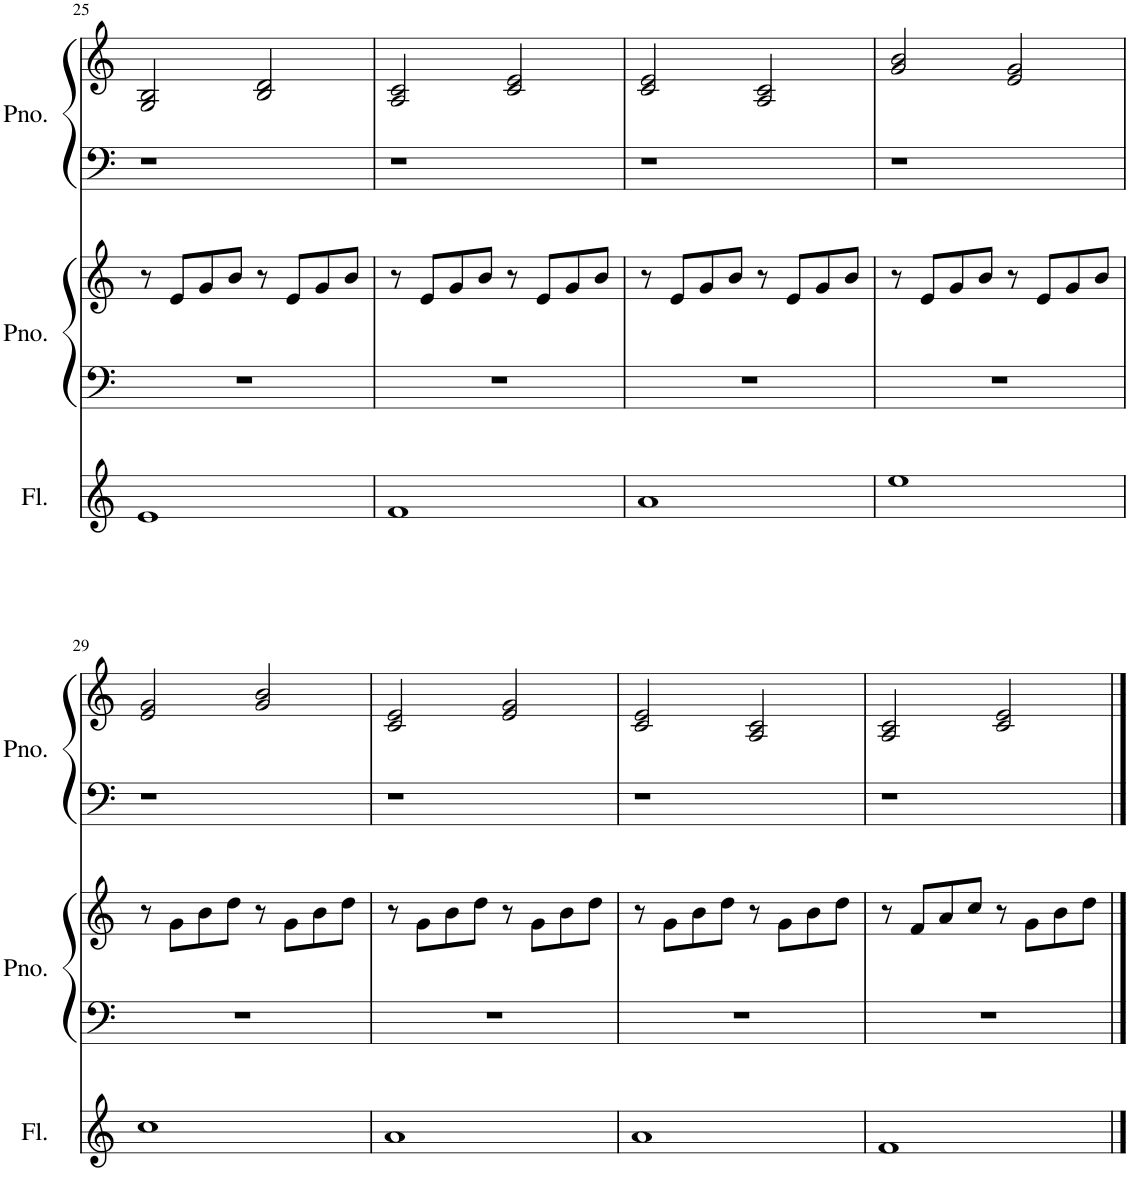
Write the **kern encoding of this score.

**kern	**kern	**kern	**kern	**kern
*part3	*part2	*part2	*part1	*part1
*staff5	*staff4	*staff3	*staff2	*staff1
*I"Flute	*I"Piano	*	*I"Piano	*
*I'Fl.	*I'Pno.	*	*I'Pno.	*
!!LO:PB:g=z
*clefG2	*clefF4	*clefG2	*clefF4	*clefG2
*k[]	*k[]	*k[]	*k[]	*k[]
=25	=25	=25	=25	=25
1e	1r	8r	1r	2G/ 2B/
.	.	8e/L	.	.
.	.	8g/	.	.
.	.	8b/J	.	.
.	.	8r	.	2B/ 2d/
.	.	8e/L	.	.
.	.	8g/	.	.
.	.	8b/J	.	.
=26	=26	=26	=26	=26
1f	1r	8r	1r	2A/ 2c/
.	.	8e/L	.	.
.	.	8g/	.	.
.	.	8b/J	.	.
.	.	8r	.	2c/ 2e/
.	.	8e/L	.	.
.	.	8g/	.	.
.	.	8b/J	.	.
=27	=27	=27	=27	=27
1a	1r	8r	1r	2c/ 2e/
.	.	8e/L	.	.
.	.	8g/	.	.
.	.	8b/J	.	.
.	.	8r	.	2A/ 2c/
.	.	8e/L	.	.
.	.	8g/	.	.
.	.	8b/J	.	.
=28	=28	=28	=28	=28
1ee	1r	8r	1r	2g/ 2b/
.	.	8e/L	.	.
.	.	8g/	.	.
.	.	8b/J	.	.
.	.	8r	.	2e/ 2g/
.	.	8e/L	.	.
.	.	8g/	.	.
.	.	8b/J	.	.
!!LO:LB:g=z
=29	=29	=29	=29	=29
1cc	1r	8r	1r	2e/ 2g/
.	.	8g\L	.	.
.	.	8b\	.	.
.	.	8dd\J	.	.
.	.	8r	.	2g/ 2b/
.	.	8g\L	.	.
.	.	8b\	.	.
.	.	8dd\J	.	.
=30	=30	=30	=30	=30
1a	1r	8r	1r	2c/ 2e/
.	.	8g\L	.	.
.	.	8b\	.	.
.	.	8dd\J	.	.
.	.	8r	.	2e/ 2g/
.	.	8g\L	.	.
.	.	8b\	.	.
.	.	8dd\J	.	.
=31	=31	=31	=31	=31
1a	1r	8r	1r	2c/ 2e/
.	.	8g\L	.	.
.	.	8b\	.	.
.	.	8dd\J	.	.
.	.	8r	.	2A/ 2c/
.	.	8g\L	.	.
.	.	8b\	.	.
.	.	8dd\J	.	.
=32	=32	=32	=32	=32
1f	1r	8r	1r	2A/ 2c/
.	.	8f/L	.	.
.	.	8a/	.	.
.	.	8cc/J	.	.
.	.	8r	.	2c/ 2e/
.	.	8g\L	.	.
.	.	8b\	.	.
.	.	8dd\J	.	.
==	==	==	==	==
*-	*-	*-	*-	*-
